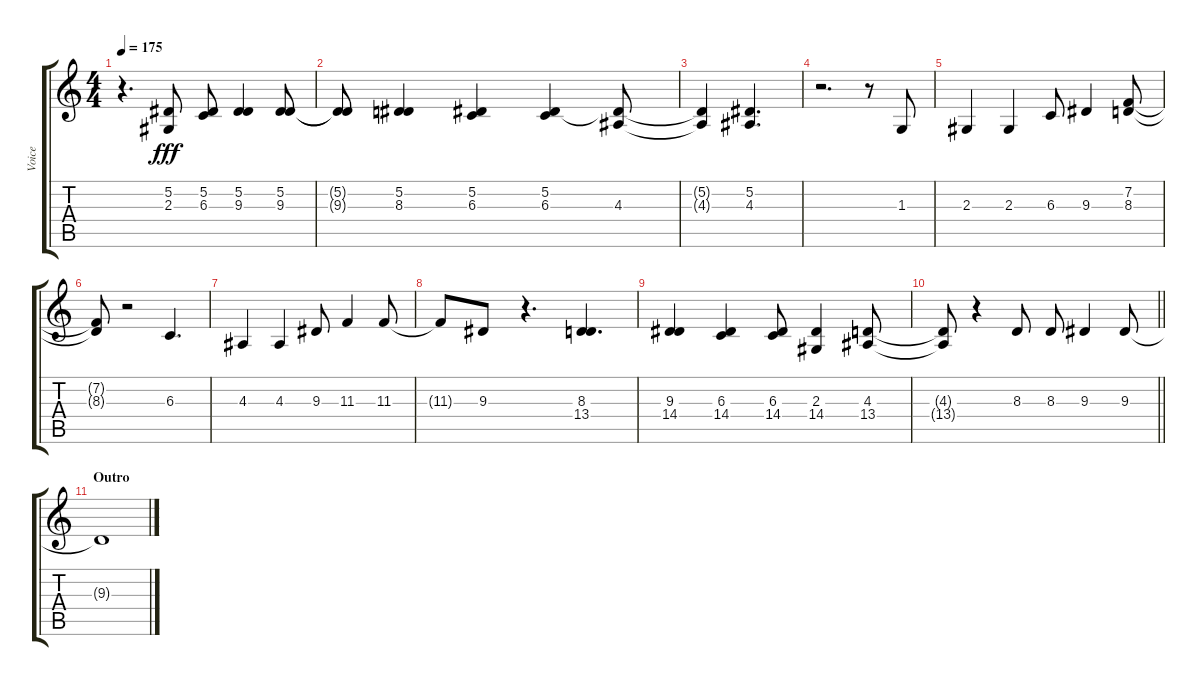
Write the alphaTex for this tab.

\track ("Voice" "Voice") {instrument drawbarorgan}
\staff {score tabs}
\tuning (Eb4 Bb3 Gb3 Db3 Ab2 Eb2) {hide}
\ts (4 4)
\tempo 175
\clef g2
\ks c
r.4{d dy fff} (5.2 2.3).8 (5.2 6.3).8 (5.2 9.3).4 (5.2 9.3).8 |
(5.2{t} 9.3{t}).8 (5.2 8.3).4 (5.2 6.3).4 (5.2 6.3).4 (5.2{t} 4.3).8 |
(5.2{t} 4.3{t}).4 (5.2 4.3).4{d} |
r.2{d} r.8 1.3.8 |
2.3.4 2.3.4 6.3.8 9.3.4 (7.2 8.3).8 |
(7.2{t} 8.3{t}).8 r.2 6.3.4{d} |
4.3.4 4.3.4 9.3.8 11.3.4 11.3.8 |
11.3{t}.8 9.3.8 r.4{d} (8.3 13.4).4{d} |
(9.3 14.4).4 (6.3 14.4).4 (6.3 14.4).8 (2.3 14.4).4 (4.3 13.4).8 |
\barLineRight lightlight
(4.3{t} 13.4{t}).8 r.4 8.3.8 8.3.8 9.3.4 9.3.8 |
\section ("" "Outro")
9.3{t}.1
